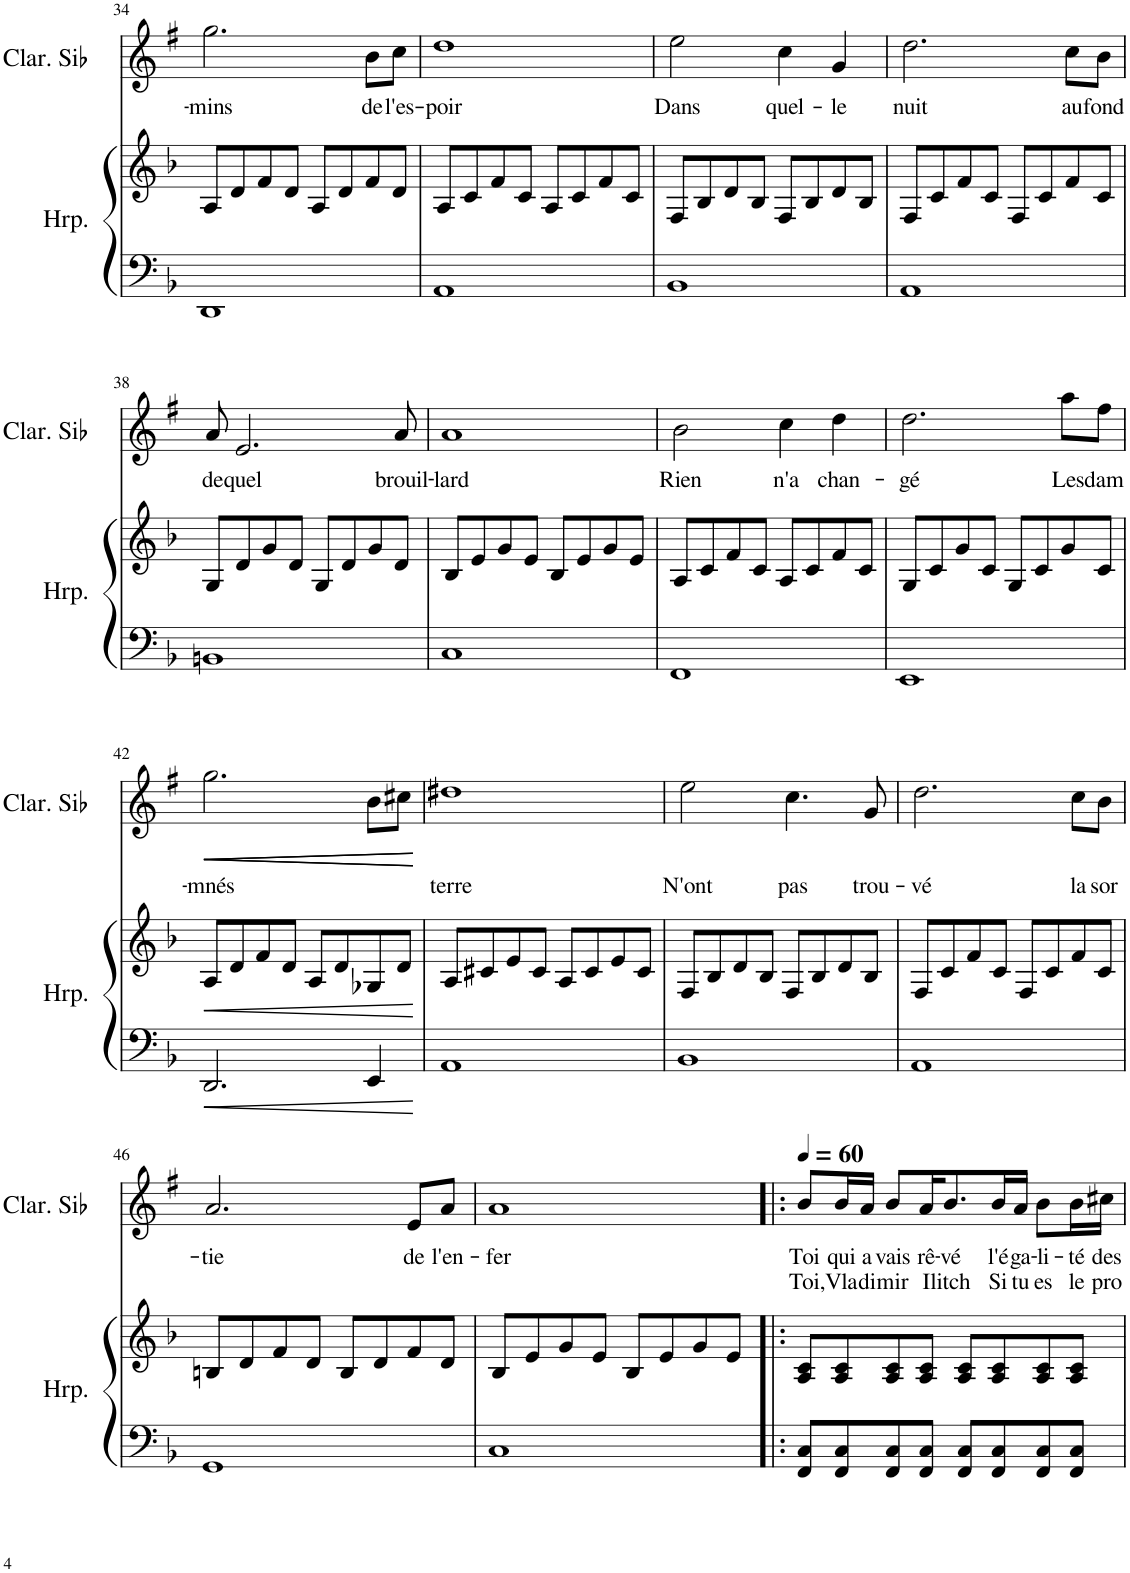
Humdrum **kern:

**kern	**kern	**dynam	**kern	**text	**text	**dynam
*part2	*part2	*part2	*part1	*part1	*part1	*part1
*staff3	*staff2	*staff2/3	*staff1	*staff1	*staff1	*staff1
*I"Harpe	*	*	*I"Clarinette en Sib	*	*	*
*I'Hrp.	*	*	*I'Clar. Sib	*	*	*
!!LO:PB:g=z
*clefF4	*clefG2	*	*clefG2	*	*	*
*	*	*	*Trd1c2	*	*	*
*k[b-]	*k[b-]	*	*k[f#]	*	*	*
*M4/4	*M4/4	*	*M4/4	*	*	*
=34	=34	=34	=34	=34	=34	=34
!	!	!	!	!LO:LY:b	!	!
1DD	8A/L	.	2.gg\	-mins	.	.
.	8d/	.	.	.	.	.
.	8f/	.	.	.	.	.
.	8d/J	.	.	.	.	.
.	8A/L	.	.	.	.	.
.	8d/	.	.	.	.	.
!	!	!	!	!LO:LY:b	!	!
.	8f/	.	8b\L	de	.	.
!	!	!	!	!LO:LY:b	!	!
.	8d/J	.	8cc\J	l'es-	.	.
=35	=35	=35	=35	=35	=35	=35
!	!	!	!	!LO:LY:b	!	!
1AA	8A/L	.	1dd	-poir	.	.
.	8c/	.	.	.	.	.
.	8f/	.	.	.	.	.
.	8c/J	.	.	.	.	.
.	8A/L	.	.	.	.	.
.	8c/	.	.	.	.	.
.	8f/	.	.	.	.	.
.	8c/J	.	.	.	.	.
=36	=36	=36	=36	=36	=36	=36
!	!	!	!	!LO:LY:b	!	!
1BB-	8F/L	.	2ee\	Dans	.	.
.	8B-/	.	.	.	.	.
.	8d/	.	.	.	.	.
.	8B-/J	.	.	.	.	.
!	!	!	!	!LO:LY:b	!	!
.	8F/L	.	4cc\	quel-	.	.
.	8B-/	.	.	.	.	.
!	!	!	!	!LO:LY:b	!	!
.	8d/	.	4g/	-le	.	.
.	8B-/J	.	.	.	.	.
=37	=37	=37	=37	=37	=37	=37
!	!	!	!	!LO:LY:b	!	!
1AA	8F/L	.	2.dd\	nuit	.	.
.	8c/	.	.	.	.	.
.	8f/	.	.	.	.	.
.	8c/J	.	.	.	.	.
.	8F/L	.	.	.	.	.
.	8c/	.	.	.	.	.
!	!	!	!	!LO:LY:b	!	!
.	8f/	.	8cc\L	au	.	.
!	!	!	!	!LO:LY:b	!	!
.	8c/J	.	8b\J	fond	.	.
!!LO:LB:g=z
=38	=38	=38	=38	=38	=38	=38
!	!	!	!	!LO:LY:b	!	!
1BBn	8G/L	.	8a/	de	.	.
!	!	!	!	!LO:LY:b	!	!
.	8d/	.	2.e/	quel	.	.
.	8g/	.	.	.	.	.
.	8d/J	.	.	.	.	.
.	8G/L	.	.	.	.	.
.	8d/	.	.	.	.	.
.	8g/	.	.	.	.	.
!	!	!	!	!LO:LY:b	!	!
.	8d/J	.	8a/	brouil-	.	.
=39	=39	=39	=39	=39	=39	=39
!	!	!	!	!LO:LY:b	!	!
1C	8B-/L	.	1a	-lard	.	.
.	8e/	.	.	.	.	.
.	8g/	.	.	.	.	.
.	8e/J	.	.	.	.	.
.	8B-/L	.	.	.	.	.
.	8e/	.	.	.	.	.
.	8g/	.	.	.	.	.
.	8e/J	.	.	.	.	.
=40	=40	=40	=40	=40	=40	=40
!	!	!	!	!LO:LY:b	!	!
1FF	8A/L	.	2b\	Rien	.	.
.	8c/	.	.	.	.	.
.	8f/	.	.	.	.	.
.	8c/J	.	.	.	.	.
!	!	!	!	!LO:LY:b	!	!
.	8A/L	.	4cc\	n'a	.	.
.	8c/	.	.	.	.	.
!	!	!	!	!LO:LY:b	!	!
.	8f/	.	4dd\	chan-	.	.
.	8c/J	.	.	.	.	.
=41	=41	=41	=41	=41	=41	=41
!	!	!	!	!LO:LY:b	!	!
1EE	8G/L	.	2.dd\	-gé	.	.
.	8c/	.	.	.	.	.
.	8g/	.	.	.	.	.
.	8c/J	.	.	.	.	.
.	8G/L	.	.	.	.	.
.	8c/	.	.	.	.	.
!	!	!	!	!LO:LY:b	!	!
.	8g/	.	8aa\L	Les	.	.
!	!	!	!	!LO:LY:b	!	!
.	8c/J	.	8ff#\J	dam-	.	.
!!LO:LB:g=z
=42	=42	=42	=42	=42	=42	=42
!	!	!LO:HP:b	!	!LO:LY:b	!	!LO:HP:b
2.DD/	8A/L	<	2.gg\	-mnés	.	<
.	8d/	.	.	.	.	.
.	8f/	.	.	.	.	.
.	8d/J	.	.	.	.	.
.	8A/L	.	.	.	.	.
.	8d/	.	.	.	.	.
!	!	!	!	!	!	!LO:HP:b
4EE/	8G-X/	.	8b\L	.	.	<
.	8d/J	.	8cc#X\J	.	.	.
.	.	[	.	.	.	[ [
=43	=43	=43	=43	=43	=43	=43
!	!	!	!	!LO:LY:b	!	!
1AA	8A/L	.	1dd#X	terre	.	.
.	8c#X/	.	.	.	.	.
.	8e/	.	.	.	.	.
.	8c#/J	.	.	.	.	.
.	8A/L	.	.	.	.	.
.	8c#/	.	.	.	.	.
.	8e/	.	.	.	.	.
.	8c#/J	.	.	.	.	.
=44	=44	=44	=44	=44	=44	=44
!	!	!	!	!LO:LY:b	!	!
1BB-	8F/L	.	2ee\	N'ont	.	.
.	8B-/	.	.	.	.	.
.	8d/	.	.	.	.	.
.	8B-/J	.	.	.	.	.
!	!	!	!	!LO:LY:b	!	!
.	8F/L	.	4.cc\	pas	.	.
.	8B-/	.	.	.	.	.
.	8d/	.	.	.	.	.
!	!	!	!	!LO:LY:b	!	!
.	8B-/J	.	8g/	trou-	.	.
=45	=45	=45	=45	=45	=45	=45
!	!	!	!	!LO:LY:b	!	!
1AA	8F/L	.	2.dd\	-vé	.	.
.	8c/	.	.	.	.	.
.	8f/	.	.	.	.	.
.	8c/J	.	.	.	.	.
.	8F/L	.	.	.	.	.
.	8c/	.	.	.	.	.
!	!	!	!	!LO:LY:b	!	!
.	8f/	.	8cc\L	la	.	.
!	!	!	!	!LO:LY:b	!	!
.	8c/J	.	8b\J	sor-	.	.
!!LO:LB:g=z
=46	=46	=46	=46	=46	=46	=46
!	!	!	!	!LO:LY:b	!	!
1GG	8Bn/L	.	2.a/	-tie	.	.
.	8d/	.	.	.	.	.
.	8f/	.	.	.	.	.
.	8d/J	.	.	.	.	.
.	8B/L	.	.	.	.	.
.	8d/	.	.	.	.	.
!	!	!	!	!LO:LY:b	!	!
.	8f/	.	8e/L	de	.	.
!	!	!	!	!LO:LY:b	!	!
.	8d/J	.	8a/J	l'en-	.	.
=47	=47	=47	=47	=47	=47	=47
!	!	!	!	!LO:LY:b	!	!
1C	8B-/L	.	1a	-fer	.	.
.	8e/	.	.	.	.	.
.	8g/	.	.	.	.	.
.	8e/J	.	.	.	.	.
.	8B-/L	.	.	.	.	.
.	8e/	.	.	.	.	.
.	8g/	.	.	.	.	.
.	8e/J	.	.	.	.	.
=48!|:	=48!|:	=48!|:	=48!|:	=48!|:	=48!|:	=48!|:
*	*	*	*MM60	*	*	*
!	!	!	!	!LO:LY:b	!LO:LY:b	!
8FF/ 8C/L	8A/ 8c/L	.	8b/L	Toi	Toi,	.
!	!	!	!	!LO:LY:b	!LO:LY:b	!
8FF/ 8C/	8A/ 8c/	.	16b/L	qui	Vla-	.
!	!	!	!	!LO:LY:b	!LO:LY:b	!
.	.	.	16a/JJ	a-	-di-	.
!	!	!	!	!LO:LY:b	!LO:LY:b	!
8FF/ 8C/	8A/ 8c/	.	8b/L	-vais	-mir	.
!	!	!	!	!LO:LY:b	!LO:LY:b	!
8FF/ 8C/J	8A/ 8c/J	.	16a/K	rê-	I-	.
!	!	!	!	!LO:LY:b	!LO:LY:b	!
.	.	.	8.b/	-vé	-litch	.
8FF/ 8C/L	8A/ 8c/L	.	.	.	.	.
!	!	!	!	!LO:LY:b	!LO:LY:b	!
8FF/ 8C/	8A/ 8c/	.	16b/L	l'é-	Si	.
!	!	!	!	!LO:LY:b	!LO:LY:b	!
.	.	.	16a/JJ	-ga-	tu	.
!	!	!	!	!LO:LY:b	!LO:LY:b	!
8FF/ 8C/	8A/ 8c/	.	8b\L	-li-	es	.
!	!	!	!	!LO:LY:b	!LO:LY:b	!
8FF/ 8C/J	8A/ 8c/J	.	16b\L	-té	le	.
!	!	!	!	!LO:LY:b	!LO:LY:b	!
.	.	.	16cc#X\JJ	des	pro-	.
=	=	=	=	=	=	=
*-	*-	*-	*-	*-	*-	*-
